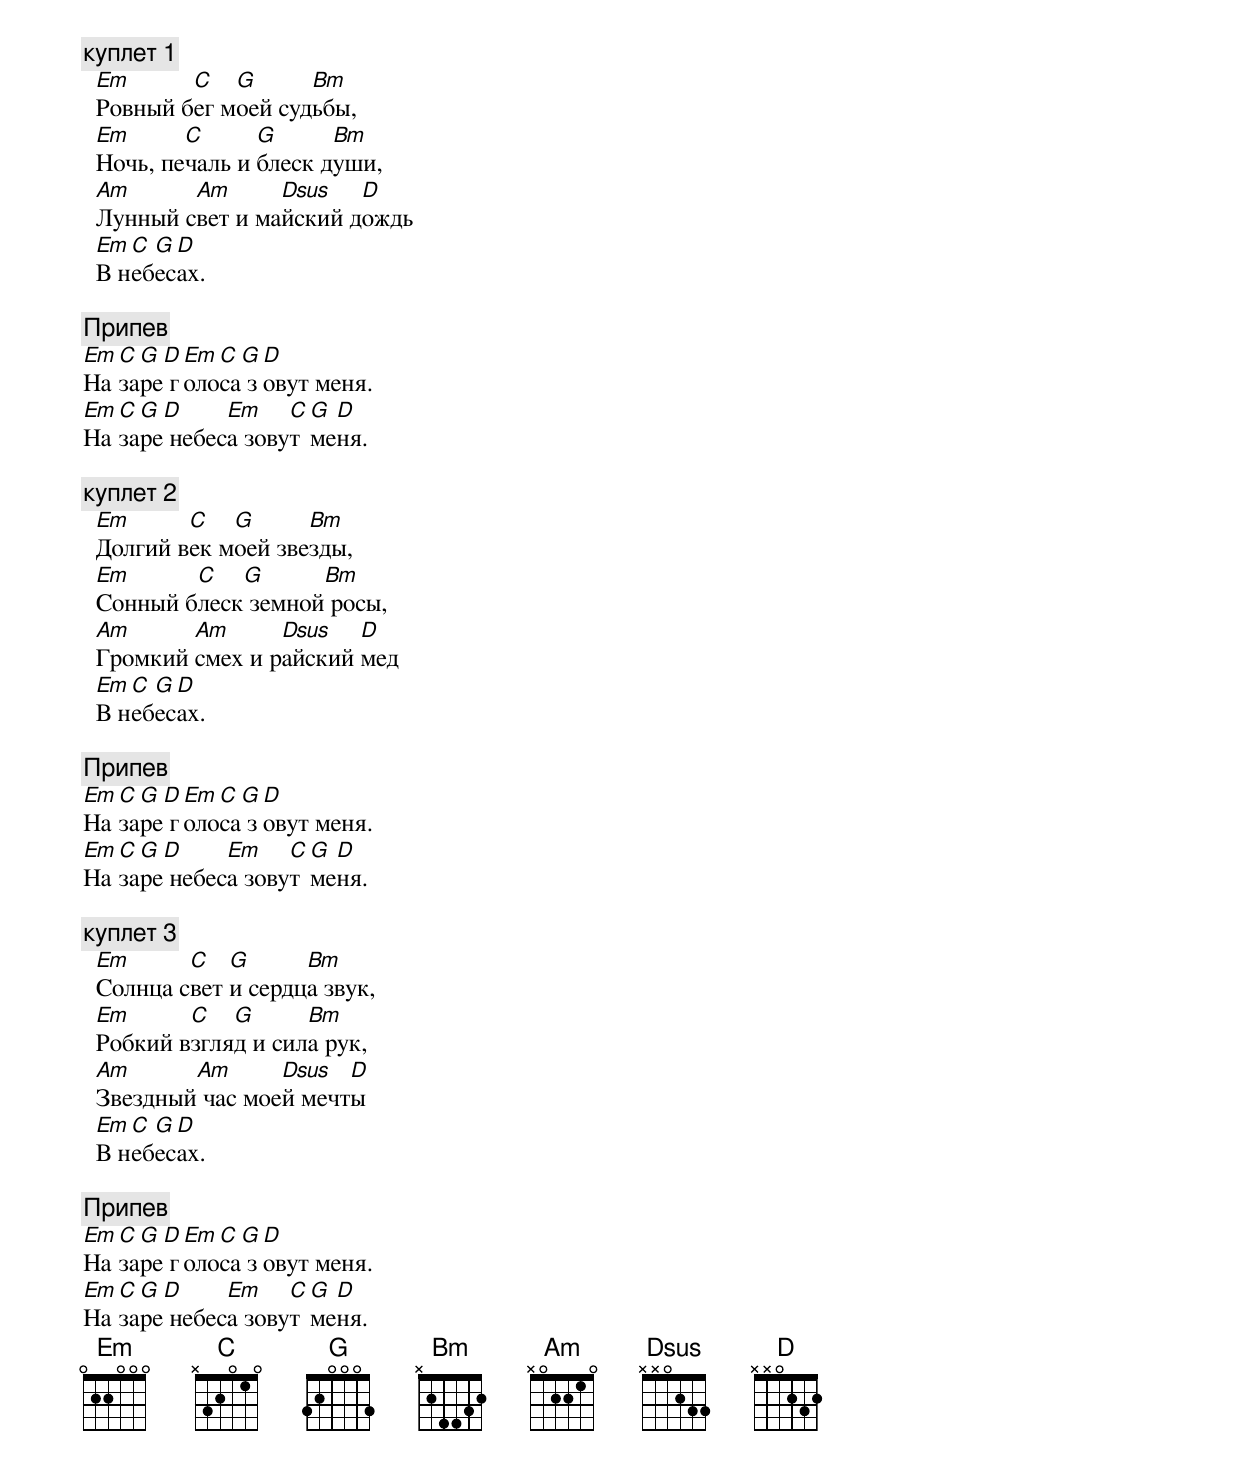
[куплет 1]
  Em      C   G      Bm
  Ровный бег моей судьбы,
  Em      C      G      Bm
  Ночь, печаль и блеск души,
  Am      Am      Dsus   D
  Лунный свет и майский дождь
  Em C G D
  В небесах.

[Припев]
Em C G D Em C G D
На заре голоса зовут меня.
Em C G D     Em    C G D
На заре небеса зовут меня.

[куплет 2]
  Em      C   G      Bm
  Долгий век моей звезды,
  Em      C   G      Bm
  Сонный блеск земной росы,
  Am      Am      Dsus   D
  Громкий смех и райский мед
  Em C G D
  В небесах.

[Припев]
Em C G D Em C G D
На заре голоса зовут меня.
Em C G D     Em    C G D
На заре небеса зовут меня.

[куплет 3]
  Em      C   G      Bm
  Солнца свет и сердца звук,
  Em      C   G      Bm
  Робкий взгляд и сила рук,
  Am      Am      Dsus  D
  Звездный час моей мечты
  Em C G D
  В небесах.

[Припев]
Em C G D Em C G D
На заре голоса зовут меня.
Em C G D     Em    C G D
На заре небеса зовут меня.
